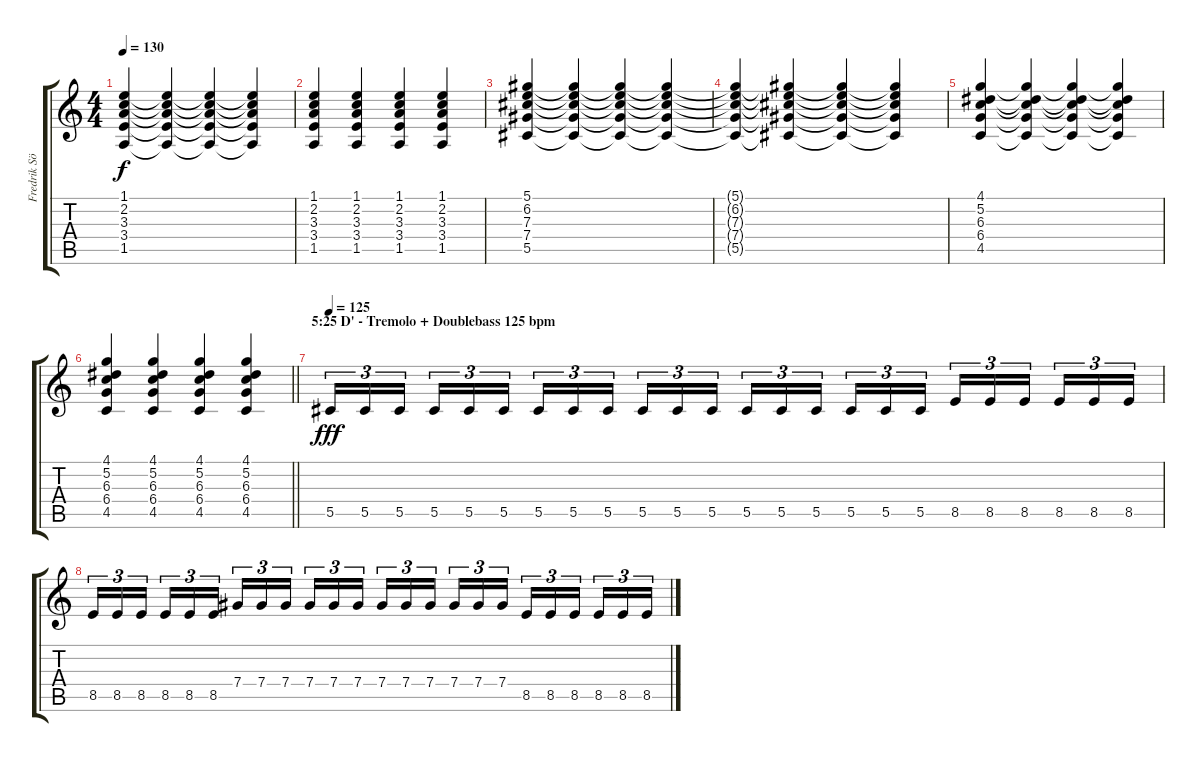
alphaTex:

\track ("Fredrik Söderberg (D# Tuning)" "Fredrik Sö") {instrument distortionguitar}
\staff {score tabs}
\tuning (Eb4 Bb3 Gb3 Db3 Ab2 Eb2) {hide}
\ts (4 4)
\tempo 130
\clef g2
\ks c
(1.1 2.2 3.3 3.4 1.5).4{dy f} (1.1{t} 2.2{t} 3.3{t} 3.4{t} 1.5{t}).4 (1.1{t} 2.2{t} 3.3{t} 3.4{t} 1.5{t}).4 (1.1{t} 2.2{t} 3.3{t} 3.4{t} 1.5{t}).4 |
(1.1 2.2 3.3 3.4 1.5).4 (1.1 2.2 3.3 3.4 1.5).4 (1.1 2.2 3.3 3.4 1.5).4 (1.1 2.2 3.3 3.4 1.5).4 |
(5.1 6.2 7.3 7.4 5.5).4 (5.1{t} 6.2{t} 7.3{t} 7.4{t} 5.5{t}).4 (5.1{t} 6.2{t} 7.3{t} 7.4{t} 5.5{t}).4 (5.1{t} 6.2{t} 7.3{t} 7.4{t} 5.5{t}).4 |
(5.1{t} 6.2{t} 7.3{t} 7.4{t} 5.5{t}).4 (5.1{t} 6.2{t} 7.3{t} 7.4{t} 5.5{t}).4 (5.1{t} 6.2{t} 7.3{t} 7.4{t} 5.5{t}).4 (5.1{t} 6.2{t} 7.3{t} 7.4{t} 5.5{t}).4 |
(4.1 5.2 6.3 6.4 4.5).4 (4.1{t} 5.2{t} 6.3{t} 6.4{t} 4.5{t}).4 (4.1{t} 5.2{t} 6.3{t} 6.4{t} 4.5{t}).4 (4.1{t} 5.2{t} 6.3{t} 6.4{t} 4.5{t}).4 |
\barLineRight lightlight
(4.1 5.2 6.3 6.4 4.5).4 (4.1 5.2 6.3 6.4 4.5).4 (4.1 5.2 6.3 6.4 4.5).4 (4.1 5.2 6.3 6.4 4.5).4 |
\section ("" "5:25 D' - Tremolo + Doublebass 125 bpm")
\tempo 125
5.5.16{tu (3 2) dy fff} 5.5.16{tu (3 2)} 5.5.16{tu (3 2) beam splitsecondary} 5.5.16{tu (3 2)} 5.5.16{tu (3 2)} 5.5.16{tu (3 2)} 5.5.16{tu (3 2)} 5.5.16{tu (3 2)} 5.5.16{tu (3 2) beam splitsecondary} 5.5.16{tu (3 2)} 5.5.16{tu (3 2)} 5.5.16{tu (3 2)} 5.5.16{tu (3 2)} 5.5.16{tu (3 2)} 5.5.16{tu (3 2) beam splitsecondary} 5.5.16{tu (3 2)} 5.5.16{tu (3 2)} 5.5.16{tu (3 2)} 8.5.16{tu (3 2)} 8.5.16{tu (3 2)} 8.5.16{tu (3 2) beam splitsecondary} 8.5.16{tu (3 2)} 8.5.16{tu (3 2)} 8.5.16{tu (3 2)} |
8.5.16{tu (3 2)} 8.5.16{tu (3 2)} 8.5.16{tu (3 2) beam splitsecondary} 8.5.16{tu (3 2)} 8.5.16{tu (3 2)} 8.5.16{tu (3 2)} 7.4.16{tu (3 2)} 7.4.16{tu (3 2)} 7.4.16{tu (3 2) beam splitsecondary} 7.4.16{tu (3 2)} 7.4.16{tu (3 2)} 7.4.16{tu (3 2)} 7.4.16{tu (3 2)} 7.4.16{tu (3 2)} 7.4.16{tu (3 2) beam splitsecondary} 7.4.16{tu (3 2)} 7.4.16{tu (3 2)} 7.4.16{tu (3 2)} 8.5.16{tu (3 2)} 8.5.16{tu (3 2)} 8.5.16{tu (3 2) beam splitsecondary} 8.5.16{tu (3 2)} 8.5.16{tu (3 2)} 8.5.16{tu (3 2)}
